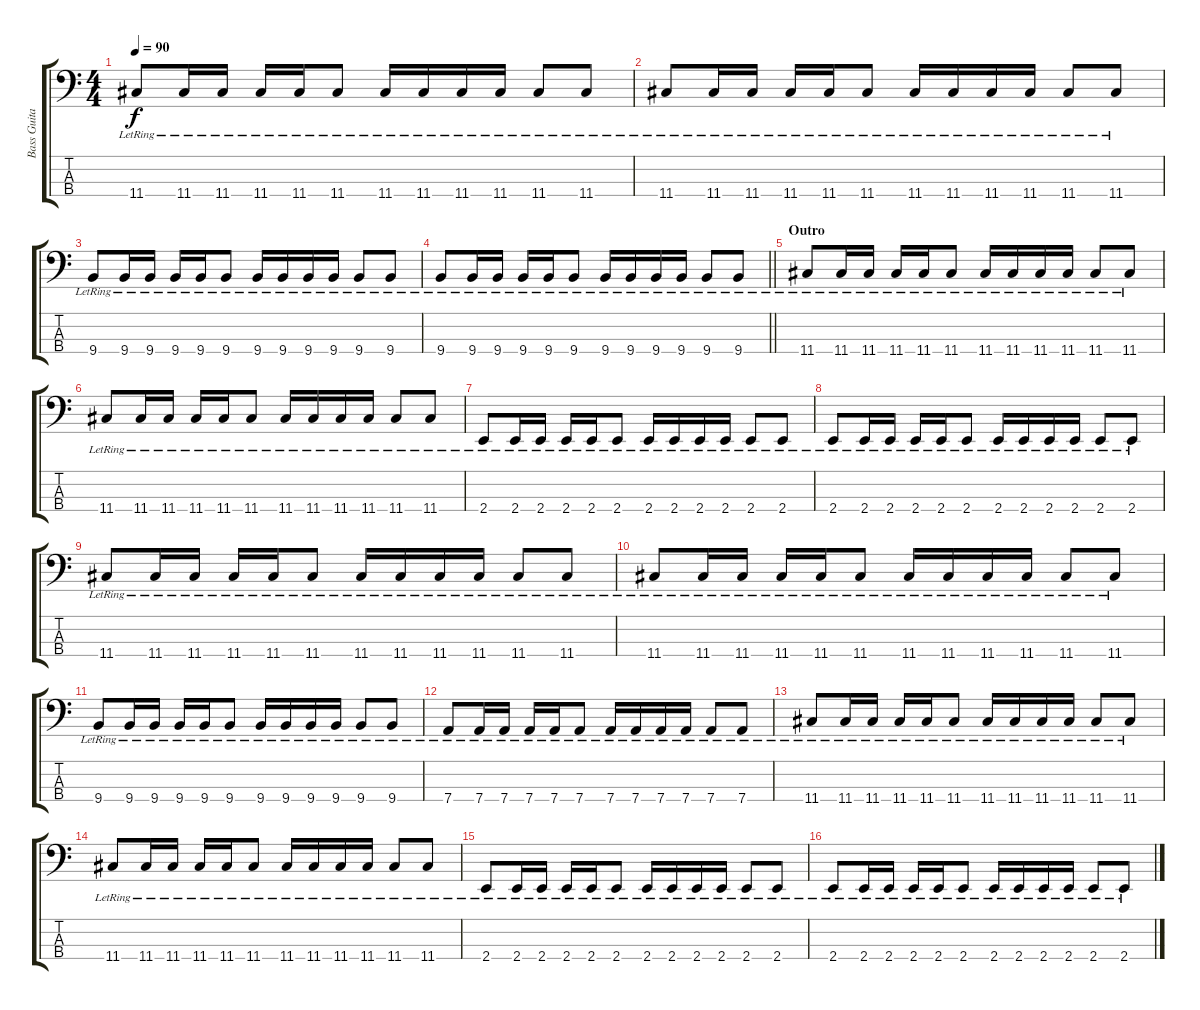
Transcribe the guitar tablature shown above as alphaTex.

\track ("Bass Guitar (Sultan)" "Bass Guita") {instrument electricbassfinger}
\staff {score tabs}
\tuning (G2 D2 A1 D1) {hide}
\ts (4 4)
\tempo 90
\clef f4
\ks c
11.4{lr}.8{dy f} 11.4{lr}.16 11.4{lr}.16 11.4{lr}.16 11.4{lr}.16 11.4{lr}.8 11.4{lr}.16 11.4{lr}.16 11.4{lr}.16 11.4{lr}.16 11.4{lr}.8 11.4{lr}.8 |
11.4{lr}.8 11.4{lr}.16 11.4{lr}.16 11.4{lr}.16 11.4{lr}.16 11.4{lr}.8 11.4{lr}.16 11.4{lr}.16 11.4{lr}.16 11.4{lr}.16 11.4{lr}.8 11.4{lr}.8 |
9.4{lr}.8 9.4{lr}.16 9.4{lr}.16 9.4{lr}.16 9.4{lr}.16 9.4{lr}.8 9.4{lr}.16 9.4{lr}.16 9.4{lr}.16 9.4{lr}.16 9.4{lr}.8 9.4{lr}.8 |
\barLineRight lightlight
9.4{lr}.8 9.4{lr}.16 9.4{lr}.16 9.4{lr}.16 9.4{lr}.16 9.4{lr}.8 9.4{lr}.16 9.4{lr}.16 9.4{lr}.16 9.4{lr}.16 9.4{lr}.8 9.4{lr}.8 |
\section ("" "Outro")
11.4{lr}.8 11.4{lr}.16 11.4{lr}.16 11.4{lr}.16 11.4{lr}.16 11.4{lr}.8 11.4{lr}.16 11.4{lr}.16 11.4{lr}.16 11.4{lr}.16 11.4{lr}.8 11.4{lr}.8 |
11.4{lr}.8 11.4{lr}.16 11.4{lr}.16 11.4{lr}.16 11.4{lr}.16 11.4{lr}.8 11.4{lr}.16 11.4{lr}.16 11.4{lr}.16 11.4{lr}.16 11.4{lr}.8 11.4{lr}.8 |
2.4{lr}.8 2.4{lr}.16 2.4{lr}.16 2.4{lr}.16 2.4{lr}.16 2.4{lr}.8 2.4{lr}.16 2.4{lr}.16 2.4{lr}.16 2.4{lr}.16 2.4{lr}.8 2.4{lr}.8 |
2.4{lr}.8 2.4{lr}.16 2.4{lr}.16 2.4{lr}.16 2.4{lr}.16 2.4{lr}.8 2.4{lr}.16 2.4{lr}.16 2.4{lr}.16 2.4{lr}.16 2.4{lr}.8 2.4{lr}.8 |
11.4{lr}.8 11.4{lr}.16 11.4{lr}.16 11.4{lr}.16 11.4{lr}.16 11.4{lr}.8 11.4{lr}.16 11.4{lr}.16 11.4{lr}.16 11.4{lr}.16 11.4{lr}.8 11.4{lr}.8 |
11.4{lr}.8 11.4{lr}.16 11.4{lr}.16 11.4{lr}.16 11.4{lr}.16 11.4{lr}.8 11.4{lr}.16 11.4{lr}.16 11.4{lr}.16 11.4{lr}.16 11.4{lr}.8 11.4{lr}.8 |
9.4{lr}.8 9.4{lr}.16 9.4{lr}.16 9.4{lr}.16 9.4{lr}.16 9.4{lr}.8 9.4{lr}.16 9.4{lr}.16 9.4{lr}.16 9.4{lr}.16 9.4{lr}.8 9.4{lr}.8 |
7.4{lr}.8 7.4{lr}.16 7.4{lr}.16 7.4{lr}.16 7.4{lr}.16 7.4{lr}.8 7.4{lr}.16 7.4{lr}.16 7.4{lr}.16 7.4{lr}.16 7.4{lr}.8 7.4{lr}.8 |
11.4{lr}.8 11.4{lr}.16 11.4{lr}.16 11.4{lr}.16 11.4{lr}.16 11.4{lr}.8 11.4{lr}.16 11.4{lr}.16 11.4{lr}.16 11.4{lr}.16 11.4{lr}.8 11.4{lr}.8 |
11.4{lr}.8 11.4{lr}.16 11.4{lr}.16 11.4{lr}.16 11.4{lr}.16 11.4{lr}.8 11.4{lr}.16 11.4{lr}.16 11.4{lr}.16 11.4{lr}.16 11.4{lr}.8 11.4{lr}.8 |
2.4{lr}.8 2.4{lr}.16 2.4{lr}.16 2.4{lr}.16 2.4{lr}.16 2.4{lr}.8 2.4{lr}.16 2.4{lr}.16 2.4{lr}.16 2.4{lr}.16 2.4{lr}.8 2.4{lr}.8 |
2.4{lr}.8 2.4{lr}.16 2.4{lr}.16 2.4{lr}.16 2.4{lr}.16 2.4{lr}.8 2.4{lr}.16 2.4{lr}.16 2.4{lr}.16 2.4{lr}.16 2.4{lr}.8 2.4{lr}.8
